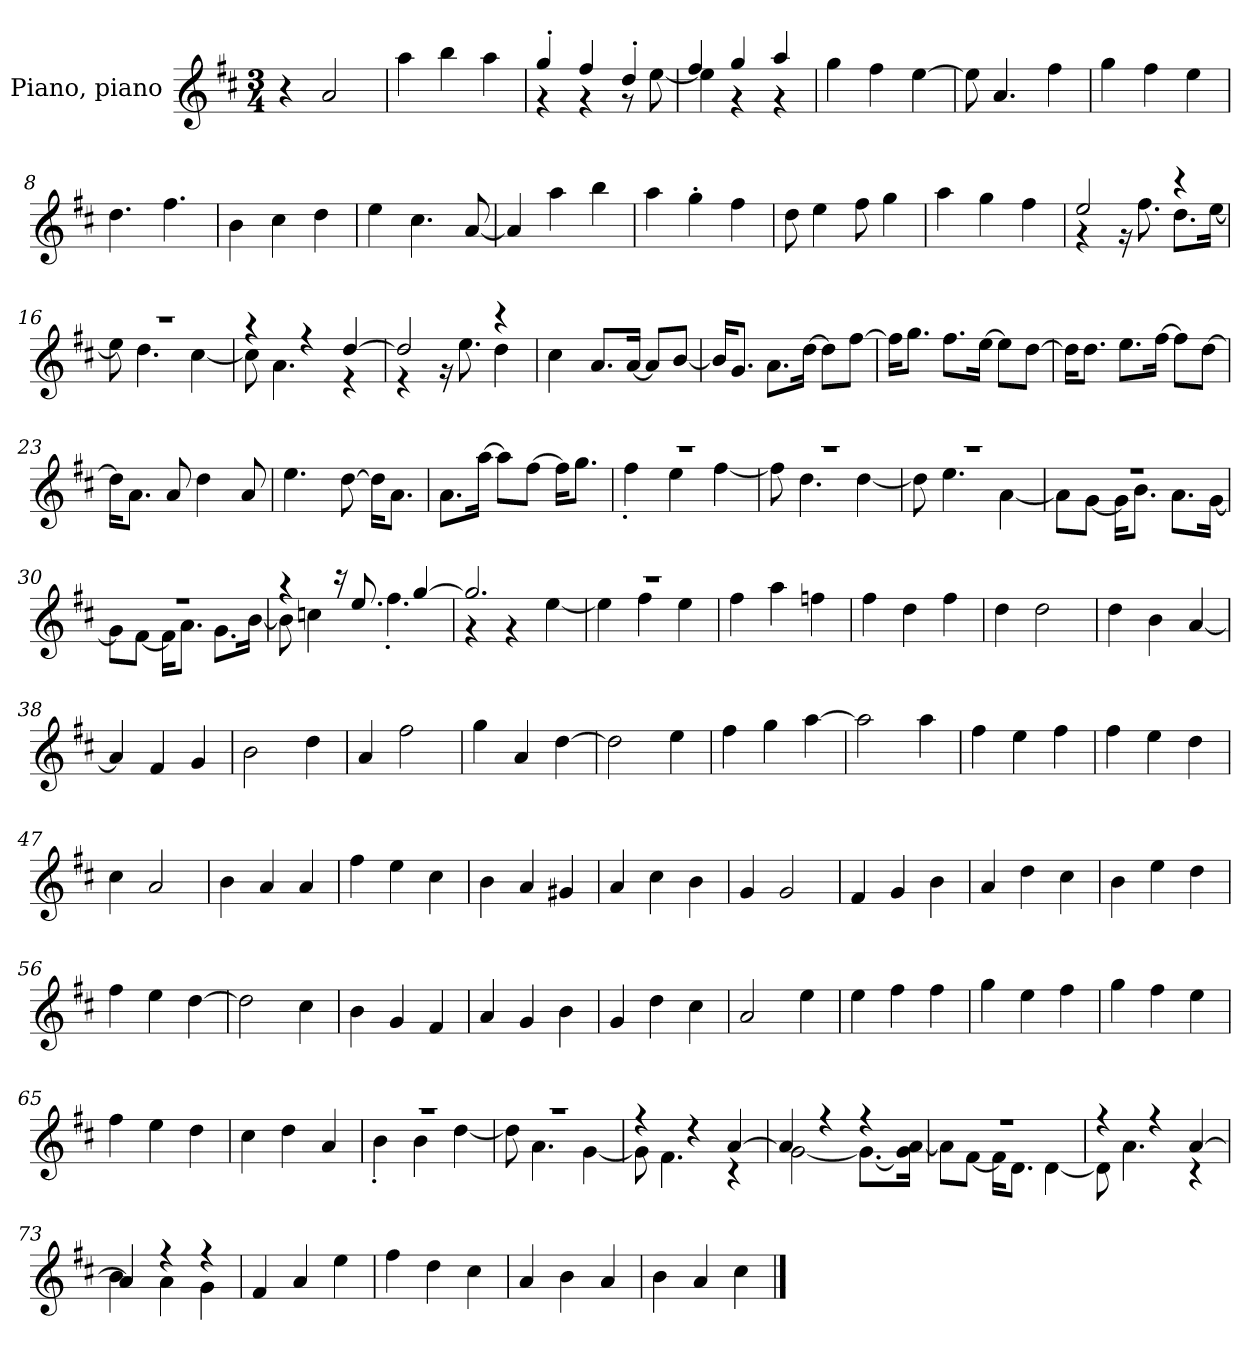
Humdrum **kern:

**kern
*part1
*staff1
*I"Piano, piano
*clefG2
*k[f#c#]
*M3/4
*MM125
=1
4r
2a/
=2
4aa\
4bb\
4aa\
=3
*^
4gg'/	4r
4ff#/	4r
4dd'/	8r
.	[8ee\
=4	=4
4ff#/	4ee\]
4gg/	4r
4aa/	4r
*v	*v
=5
4gg\
4ff#\
[4ee\
=6
8ee\]
4.a/
4ff#\
=7
4gg\
4ff#\
4ee\
=8
4.dd\
4.ff#\
=9
4b\
4cc#\
4dd\
!!LO:LB:g=z
=10
4ee\
4.cc#\
[8a/
=11
4a/]
4aa\
4bb\
=12
4aa\
4gg'\
4ff#\
=13
8dd\
4ee\
8ff#\
4gg\
=14
4aa\
4gg\
4ff#\
=15
*^
2ee/	4r
.	16r
.	8.ff#\
4r	8.dd\L
.	[16ee\Jk
=16	=16
2.r	8ee\]
.	4.dd\
.	[4cc#\
=17	=17
4r	8cc#\]
.	4.a\
4r	.
[4dd/	4r
=18	=18
2dd/]	4r
.	16r
.	8.ee\
4r	4dd\
*v	*v
!!LO:LB:g=z
=19
4cc#\
8.a/L
[16a/Jk
8a/L]
[8b/J
=20
16b/KL]
8.g/J
8.a\L
[16dd\Jk
8dd\L]
[8ff#\J
=21
16ff#\KL]
8.gg\J
8.ff#\L
[16ee\Jk
8ee\L]
[8dd\J
=22
16dd\KL]
8.dd\J
8.ee\L
[16ff#\Jk
8ff#\L]
[8dd\J
=23
16dd\KL]
8.a\J
8a/
4dd\
8a/
=24
4.ee\
[8dd\
16dd\KL]
8.a\J
!!LO:LB:g=z
=25
8.a\L
[16aa\Jk
8aa\L]
[8ff#\J
16ff#\KL]
8.gg\J
=26
*^
2.r	4ff#'\
.	4ee\
.	[4ff#\
=27	=27
2.r	8ff#\]
.	4.dd\
.	[4dd\
=28	=28
2.r	8dd\]
.	4.ee\
.	[4a\
=29	=29
2.r	8a\L]
.	[8g\J
.	16g\KL]
.	8.b\J
.	8.a\L
.	[16g\Jk
=30	=30
2.r	8g\L]
.	[8f#\J
.	16f#\KL]
.	8.a\J
.	8.g\L
.	[16b\Jk
!!LO:LB:g=z	!!
=31	=31
4r	8b\]
.	4ccn\
16r	.
8.ee/	.
.	4.ff#'\
[4gg/	.
=32	=32
2.gg/]	4r
.	4r
.	[4ee\
=33	=33
2.r	4ee\]
.	4ff#\
.	4ee\
*v	*v
=34
4ff#\
4aa\
4ffn\
=35
4ff#\
4dd\
4ff#\
=36
4dd\
2dd\
=37
4dd\
4b\
[4a/
=38
4a/]
4f#/
4g/
=39
2b\
4dd\
=40
4a/
2ff#\
!!LO:LB:g=z
=41
4gg\
4a/
[4dd\
=42
2dd\]
4ee\
=43
4ff#\
4gg\
[4aa\
=44
2aa\]
4aa\
=45
4ff#\
4ee\
4ff#\
=46
4ff#\
4ee\
4dd\
=47
4cc#\
2a/
=48
4b\
4a/
4a/
=49
4ff#\
4ee\
4cc#\
=50
4b\
4a/
4g#X/
=51
4a/
4cc#\
4b\
=52
4g/
2g/
!!LO:LB:g=z
=53
4f#/
4g/
4b\
=54
4a/
4dd\
4cc#\
=55
4b\
4ee\
4dd\
=56
4ff#\
4ee\
[4dd\
=57
2dd\]
4cc#\
=58
4b\
4g/
4f#/
=59
4a/
4g/
4b\
=60
4g/
4dd\
4cc#\
=61
2a/
4ee\
=62
4ee\
4ff#\
4ff#\
=63
4gg\
4ee\
4ff#\
=64
4gg\
4ff#\
4ee\
!!LO:LB:g=z
=65
4ff#\
4ee\
4dd\
=66
4cc#\
4dd\
4a/
=67
*^
2.r	4b'\
.	4b\
.	[4dd\
=68	=68
2.r	8dd\]
.	4.a\
.	[4g\
=69	=69
4r	8g\]
.	4.f#\
4r	.
[4a/	4r
=70	=70
4a/]	[2g\
4r	.
4r	8.g\L_
.	16g\] [16a\Jk
=71	=71
2.r	8a\L]
.	[8f#\J
.	16f#\KL]
.	8.d\J
.	[4d\
=72	=72
4r	8d\]
.	4.a\
4r	.
[4a/	4r
=73	=73
4a/]	4b\
4r	4a\
4r	4g\
*v	*v
!!LO:LB:g=z
=74
4f#/
4a/
4ee\
=75
4ff#\
4dd\
4cc#\
=76
4a/
4b\
4a/
=77
4b\
4a/
4cc#\
==
*-
